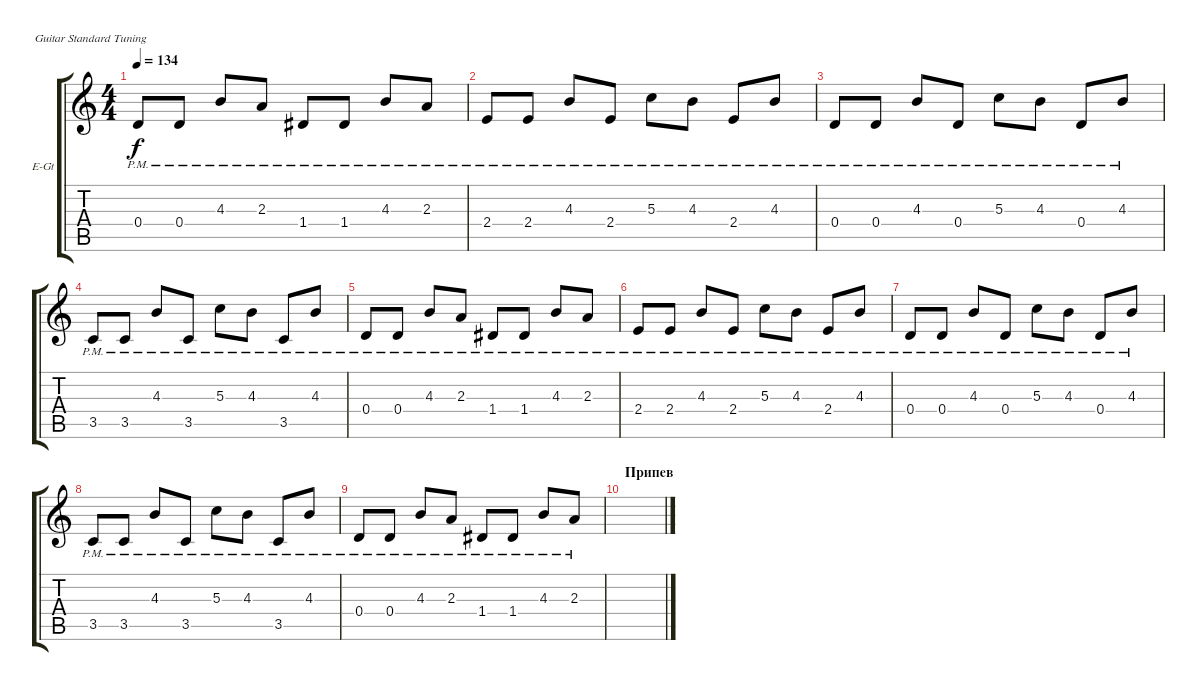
\defaultSystemsLayout 4
\bracketExtendMode groupsimilarinstruments
\firstSystemTrackNameOrientation horizontal
\otherSystemsTrackNameOrientation horizontal
\track ("Electric Guitar" "E-Gt") {instrument distortionguitar}
\staff {score tabs}
\tuning (E4 B3 G3 D3 A2 E2)
\ts (4 4)
\tempo 134
\clef g2
\ks c
0.4{pm}.8{dy f} 0.4{pm}.8 4.3{pm}.8 2.3{pm}.8 1.4{pm}.8 1.4{pm}.8 4.3{pm}.8 2.3{pm}.8 |
2.4{pm}.8 2.4{pm}.8 4.3{pm}.8 2.4{pm}.8 5.3{pm}.8 4.3{pm}.8 2.4{pm}.8 4.3{pm}.8 |
0.4{pm}.8 0.4{pm}.8 4.3{pm}.8 0.4{pm}.8 5.3{pm}.8 4.3{pm}.8 0.4{pm}.8 4.3{pm}.8 |
3.5{pm}.8 3.5{pm}.8 4.3{pm}.8 3.5{pm}.8 5.3{pm}.8 4.3{pm}.8 3.5{pm}.8 4.3{pm}.8 |
0.4{pm}.8 0.4{pm}.8 4.3{pm}.8 2.3{pm}.8 1.4{pm}.8 1.4{pm}.8 4.3{pm}.8 2.3{pm}.8 |
2.4{pm}.8 2.4{pm}.8 4.3{pm}.8 2.4{pm}.8 5.3{pm}.8 4.3{pm}.8 2.4{pm}.8 4.3{pm}.8 |
0.4{pm}.8 0.4{pm}.8 4.3{pm}.8 0.4{pm}.8 5.3{pm}.8 4.3{pm}.8 0.4{pm}.8 4.3{pm}.8 |
3.5{pm}.8 3.5{pm}.8 4.3{pm}.8 3.5{pm}.8 5.3{pm}.8 4.3{pm}.8 3.5{pm}.8 4.3{pm}.8 |
0.4{pm}.8 0.4{pm}.8 4.3{pm}.8 2.3{pm}.8 1.4{pm}.8 1.4{pm}.8 4.3{pm}.8 2.3{pm}.8 |
\section ("" "Припев")
